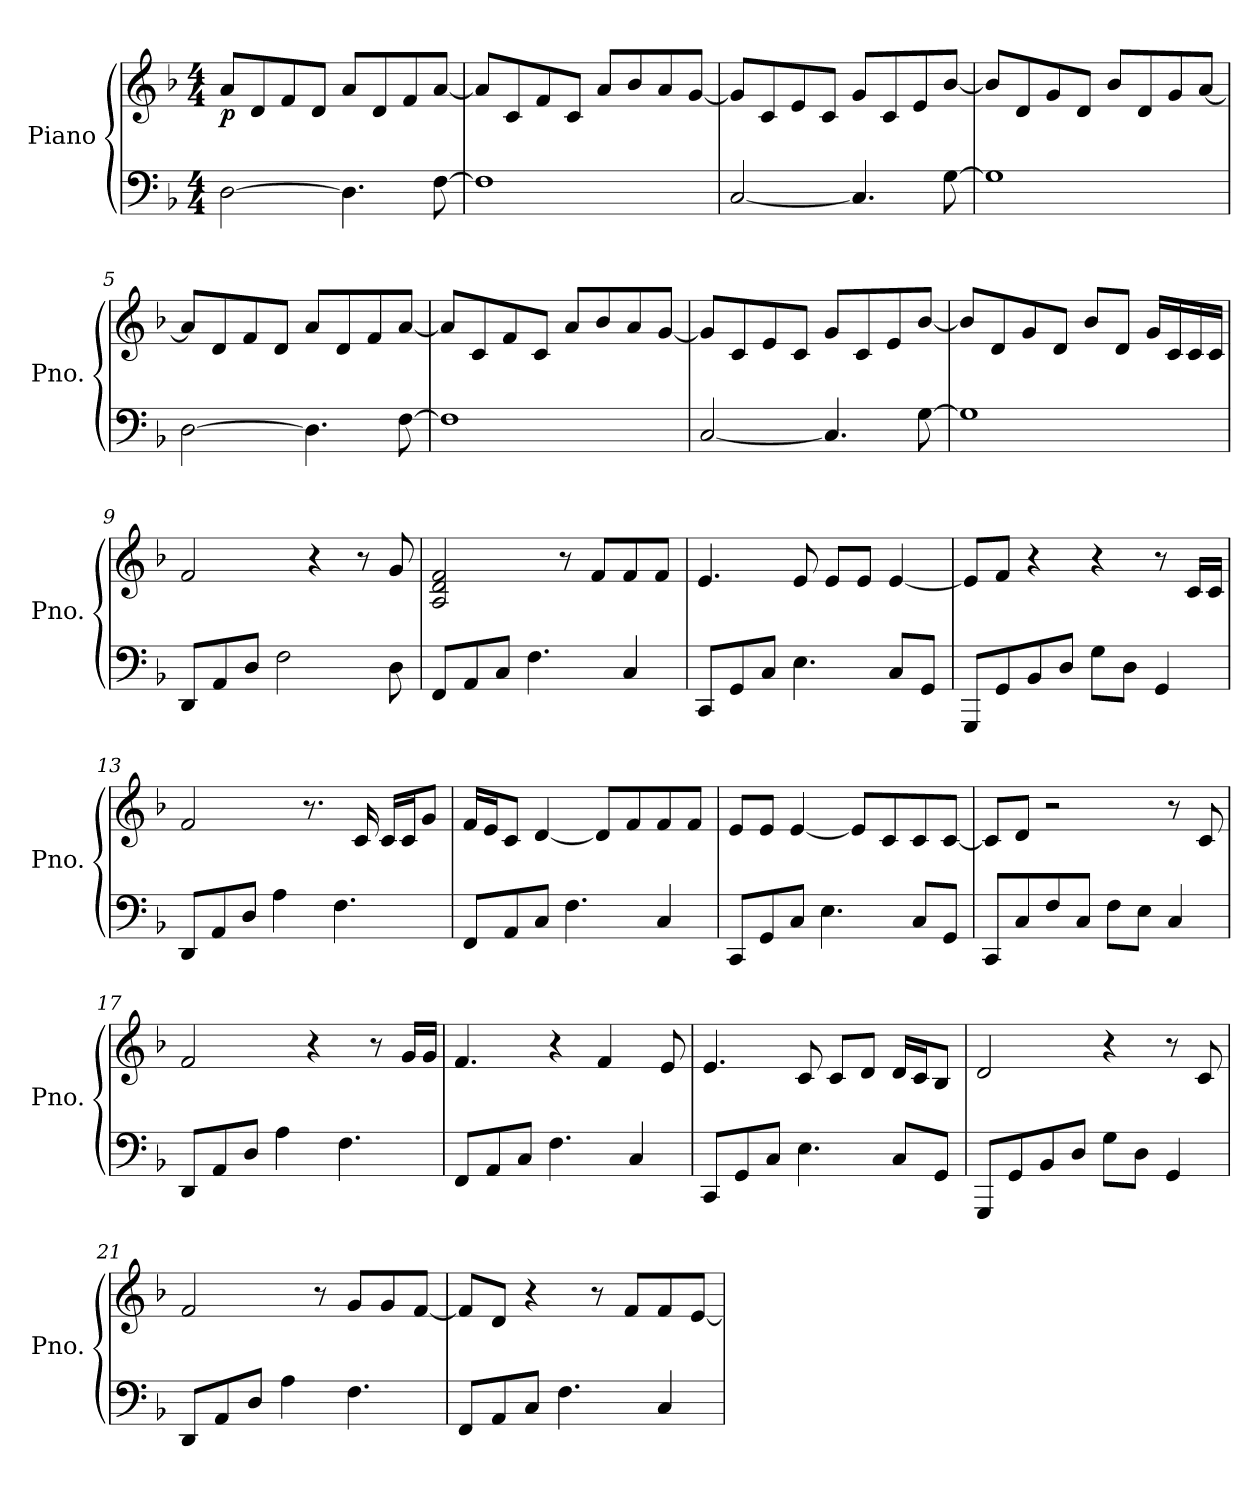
**kern	**kern	**dynam
*part1	*part1	*part1
*staff2	*staff1	*staff1/2
*I"Piano	*	*
*I'Pno.	*	*
*clefF4	*clefG2	*
*k[b-]	*k[b-]	*
*M4/4	*M4/4	*
*MM108	*MM108	*
=1	=1	=1
!	!	!LO:DY:b
[2D\	8a/L	p
.	8d/	.
.	8f/	.
.	8d/J	.
4.D\]	8a/L	.
.	8d/	.
.	8f/	.
[8F\	[8a/J	.
=2	=2	=2
1F]	8a/L]	.
.	8c/	.
.	8f/	.
.	8c/J	.
.	8a/L	.
.	8b-/	.
.	8a/	.
.	[8g/J	.
=3	=3	=3
[2C/	8g/L]	.
.	8c/	.
.	8e/	.
.	8c/J	.
4.C/]	8g/L	.
.	8c/	.
.	8e/	.
[8G\	[8b-/J	.
=4	=4	=4
1G]	8b-/L]	.
.	8d/	.
.	8g/	.
.	8d/J	.
.	8b-/L	.
.	8d/	.
.	8g/	.
.	[8a/J	.
=5	=5	=5
[2D\	8a/L]	.
.	8d/	.
.	8f/	.
.	8d/J	.
4.D\]	8a/L	.
.	8d/	.
.	8f/	.
[8F\	[8a/J	.
=6	=6	=6
1F]	8a/L]	.
.	8c/	.
.	8f/	.
.	8c/J	.
.	8a/L	.
.	8b-/	.
.	8a/	.
.	[8g/J	.
!!LO:LB:g=z
=7	=7	=7
[2C/	8g/L]	.
.	8c/	.
.	8e/	.
.	8c/J	.
4.C/]	8g/L	.
.	8c/	.
.	8e/	.
[8G\	[8b-/J	.
=8	=8	=8
1G]	8b-/L]	.
.	8d/	.
.	8g/	.
.	8d/J	.
.	8b-/L	.
.	8d/J	.
.	16g/LL	.
.	16c/	.
.	16c/	.
.	16c/JJ	.
=9	=9	=9
8DD/L	2f/	.
8AA/	.	.
8D/J	.	.
2F\	.	.
.	4r	.
.	8r	.
8D\	8g/	.
=10	=10	=10
8FF/L	2A/ 2d/ 2f/	.
8AA/	.	.
8C/J	.	.
4.F\	.	.
.	8r	.
.	8f/L	.
4C/	8f/	.
.	8f/J	.
=11	=11	=11
8CC/L	4.e/	.
8GG/	.	.
8C/J	.	.
4.E\	8e/	.
.	8e/L	.
.	8e/J	.
8C/L	[4e/	.
8GG/J	.	.
=12	=12	=12
8GGG/L	8e/L]	.
8GG/	8f/J	.
8BB-/	4r	.
8D/J	.	.
8G\L	4r	.
8D\J	.	.
4GG/	8r	.
.	16c/LL	.
.	16c/JJ	.
!!LO:LB:g=z
=13	=13	=13
8DD/L	2f/	.
8AA/	.	.
8D/J	.	.
4A\	.	.
.	8.r	.
4.F\	.	.
.	16c/	.
.	16c/LL	.
.	16c/J	.
.	8g/J	.
=14	=14	=14
8FF/L	16f/LL	.
.	16e/J	.
8AA/	8c/J	.
8C/J	[4d/	.
4.F\	.	.
.	8d/L]	.
.	8f/	.
4C/	8f/	.
.	8f/J	.
=15	=15	=15
8CC/L	8e/L	.
8GG/	8e/J	.
8C/J	[4e/	.
4.E\	.	.
.	8e/L]	.
.	8c/	.
8C/L	8c/	.
8GG/J	[8c/J	.
=16	=16	=16
8CC/L	8c/L]	.
8C/	8d/J	.
8F/	2r	.
8C/J	.	.
8F\L	.	.
8E\J	.	.
4C/	8r	.
.	8c/	.
=17	=17	=17
8DD/L	2f/	.
8AA/	.	.
8D/J	.	.
4A\	.	.
.	4r	.
4.F\	.	.
.	8r	.
.	16g/LL	.
.	16g/JJ	.
=18	=18	=18
8FF/L	4.f/	.
8AA/	.	.
8C/J	.	.
4.F\	4r	.
.	4f/	.
4C/	.	.
.	8e/	.
!!LO:LB:g=z
=19	=19	=19
8CC/L	4.e/	.
8GG/	.	.
8C/J	.	.
4.E\	8c/	.
.	8c/L	.
.	8d/J	.
8C/L	16d/LL	.
.	16c/J	.
8GG/J	8B-/J	.
=20	=20	=20
8GGG/L	2d/	.
8GG/	.	.
8BB-/	.	.
8D/J	.	.
8G\L	4r	.
8D\J	.	.
4GG/	8r	.
.	8c/	.
=21	=21	=21
8DD/L	2f/	.
8AA/	.	.
8D/J	.	.
4A\	.	.
.	8r	.
4.F\	8g/L	.
.	8g/	.
.	[8f/J	.
=22	=22	=22
8FF/L	8f/L]	.
8AA/	8d/J	.
8C/J	4r	.
4.F\	.	.
.	8r	.
.	8f/L	.
4C/	8f/	.
.	[8e/J	.
=	=	=
*-	*-	*-
